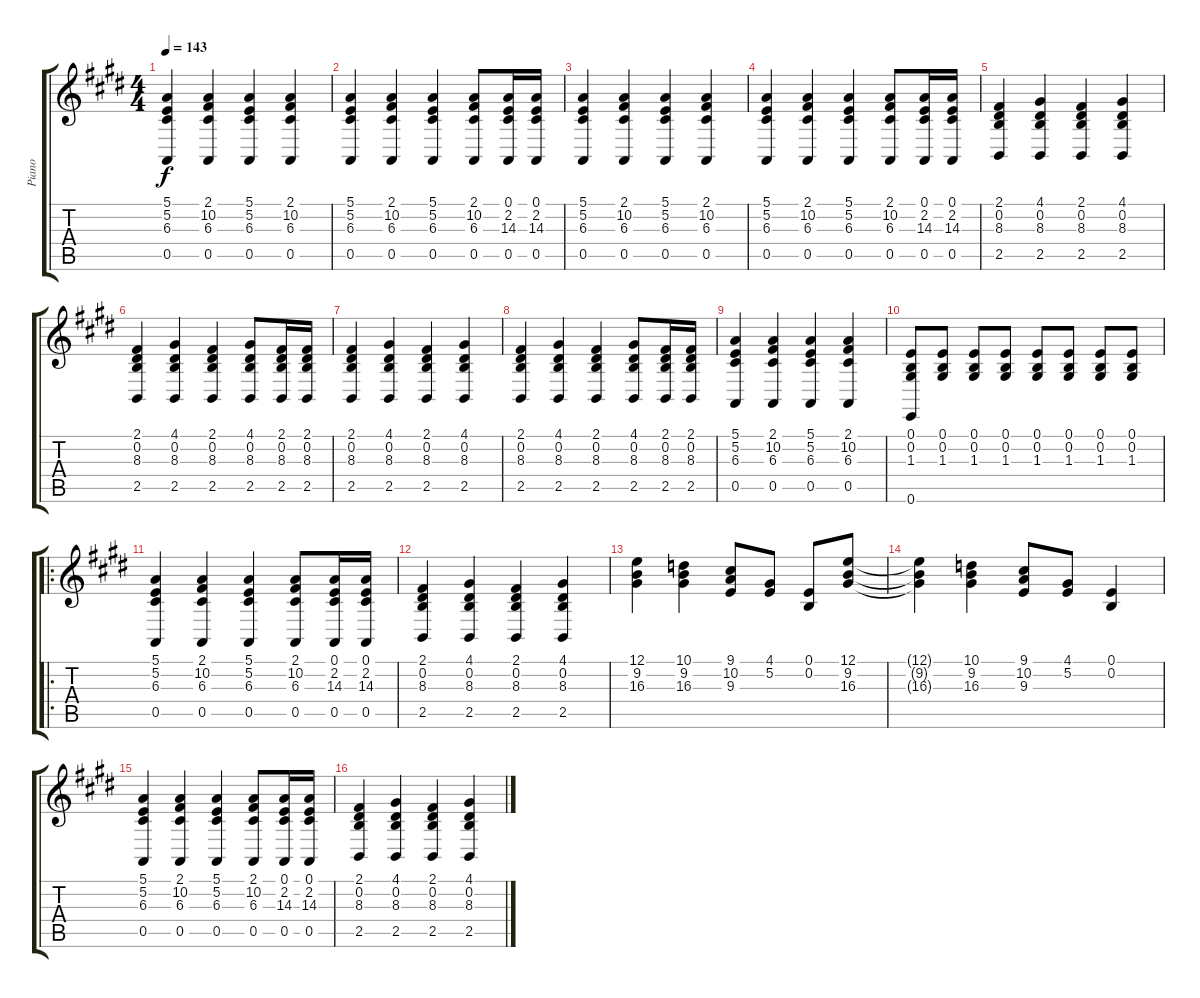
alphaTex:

\track ("Piano" "Piano") {instrument brightacousticpiano}
\staff {score tabs}
\tuning (E4 B3 G3 D3 A2 E2) {hide}
\ts (4 4)
\tempo 143
\clef g2
\ks e
(5.1 5.2 6.3 0.5).4{dy f} (2.1 10.2 6.3 0.5).4 (5.1 5.2 6.3 0.5).4 (2.1 10.2 6.3 0.5).4 |
(5.1 5.2 6.3 0.5).4 (2.1 10.2 6.3 0.5).4 (5.1 5.2 6.3 0.5).4 (2.1 10.2 6.3 0.5).8 (0.1 2.2 14.3 0.5).16 (0.1 2.2 14.3 0.5).16 |
(5.1 5.2 6.3 0.5).4 (2.1 10.2 6.3 0.5).4 (5.1 5.2 6.3 0.5).4 (2.1 10.2 6.3 0.5).4 |
(5.1 5.2 6.3 0.5).4 (2.1 10.2 6.3 0.5).4 (5.1 5.2 6.3 0.5).4 (2.1 10.2 6.3 0.5).8 (0.1 2.2 14.3 0.5).16 (0.1 2.2 14.3 0.5).16 |
(2.1 0.2 8.3 2.5).4 (4.1 0.2 8.3 2.5).4 (2.1 0.2 8.3 2.5).4 (4.1 0.2 8.3 2.5).4 |
(2.1 0.2 8.3 2.5).4 (4.1 0.2 8.3 2.5).4 (2.1 0.2 8.3 2.5).4 (4.1 0.2 8.3 2.5).8 (2.1 0.2 8.3 2.5).16 (2.1 0.2 8.3 2.5).16 |
(2.1 0.2 8.3 2.5).4 (4.1 0.2 8.3 2.5).4 (2.1 0.2 8.3 2.5).4 (4.1 0.2 8.3 2.5).4 |
(2.1 0.2 8.3 2.5).4 (4.1 0.2 8.3 2.5).4 (2.1 0.2 8.3 2.5).4 (4.1 0.2 8.3 2.5).8 (2.1 0.2 8.3 2.5).16 (2.1 0.2 8.3 2.5).16 |
(5.1 5.2 6.3 0.5).4 (2.1 10.2 6.3 0.5).4 (5.1 5.2 6.3 0.5).4 (2.1 10.2 6.3 0.5).4 |
(0.1 0.2 1.3 0.6).8 (0.1 0.2 1.3).8 (0.1 0.2 1.3).8 (0.1 0.2 1.3).8 (0.1 0.2 1.3).8 (0.1 0.2 1.3).8 (0.1 0.2 1.3).8 (0.1 0.2 1.3).8 |
\ro
(5.1 5.2 6.3 0.5).4 (2.1 10.2 6.3 0.5).4 (5.1 5.2 6.3 0.5).4 (2.1 10.2 6.3 0.5).8 (0.1 2.2 14.3 0.5).16 (0.1 2.2 14.3 0.5).16 |
(2.1 0.2 8.3 2.5).4 (4.1 0.2 8.3 2.5).4 (2.1 0.2 8.3 2.5).4 (4.1 0.2 8.3 2.5).4 |
(12.1 9.2 16.3).4 (10.1 9.2 16.3).4 (9.1 10.2 9.3).8 (4.1 5.2).8 (0.1 0.2).8 (12.1 9.2 16.3).8 |
(12.1{t} 9.2{t} 16.3{t}).4 (10.1 9.2 16.3).4 (9.1 10.2 9.3).8 (4.1 5.2).8 (0.1 0.2).4 |
(5.1 5.2 6.3 0.5).4 (2.1 10.2 6.3 0.5).4 (5.1 5.2 6.3 0.5).4 (2.1 10.2 6.3 0.5).8 (0.1 2.2 14.3 0.5).16 (0.1 2.2 14.3 0.5).16 |
(2.1 0.2 8.3 2.5).4 (4.1 0.2 8.3 2.5).4 (2.1 0.2 8.3 2.5).4 (4.1 0.2 8.3 2.5).4
